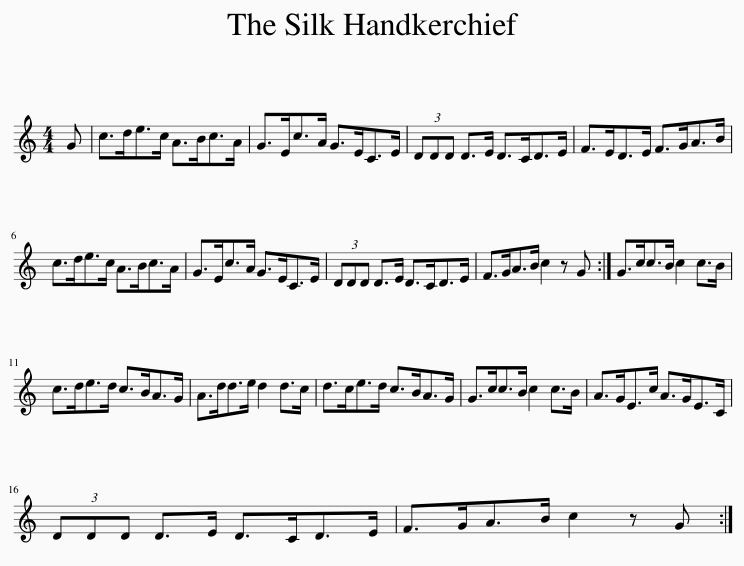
X:1
L:1/8
M:4/4
I:linebreak $
K:C
V:1 treble
V:1
 G | c>de>c A>Bc>A | G>Ec>A G>EC>E | (3DDD D>E D>CD>E | F>ED>E F>GA>B |$ %5
 c>de>c A>Bc>A | G>Ec>A G>EC>E | (3DDD D>E D>CD>E | F>GA>B c2 z G :| G>cc>B c2 c>B |$ %10
 c>de>d c>BA>G | A>dd>e d2 d>c | d>ce>d c>BA>G | G>cc>B c2 c>B | A>GE>c A>GE>C |$ %15
 (3DDD D>E D>CD>E | F>GA>B c2 z G :| %17
